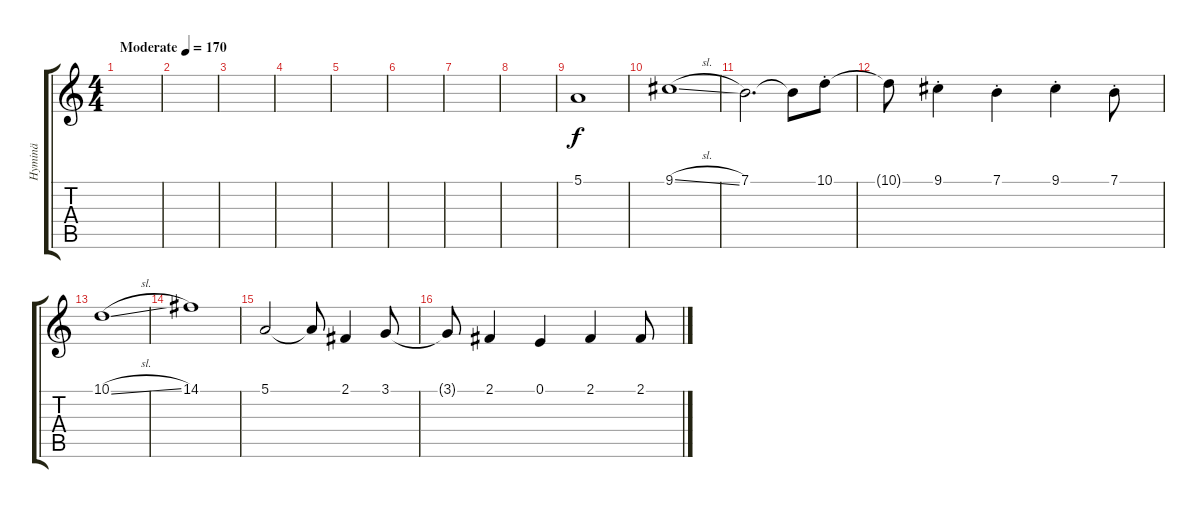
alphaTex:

\track ("Hyminä" "Hyminä") {instrument pad4choir}
\staff {score tabs}
\tuning (E4 B3 G3 D3 A2 E2) {hide}
\ts (4 4)
\tempo (170 "Moderate")
\clef g2
\ks c
|
|
|
|
|
|
|
|
5.1.1 |
9.1{sl}.1 |
7.1.2{d} 7.1{t}.8 10.1{st}.8 |
10.1{t}.8 9.1{st}.4 7.1{st}.4 9.1{st}.4 7.1{st}.8 |
10.1{sl}.1 |
14.1.1 |
5.1.2 5.1{t}.8 2.1.4 3.1.8 |
3.1{t}.8 2.1.4 0.1.4 2.1.4 2.1.8
